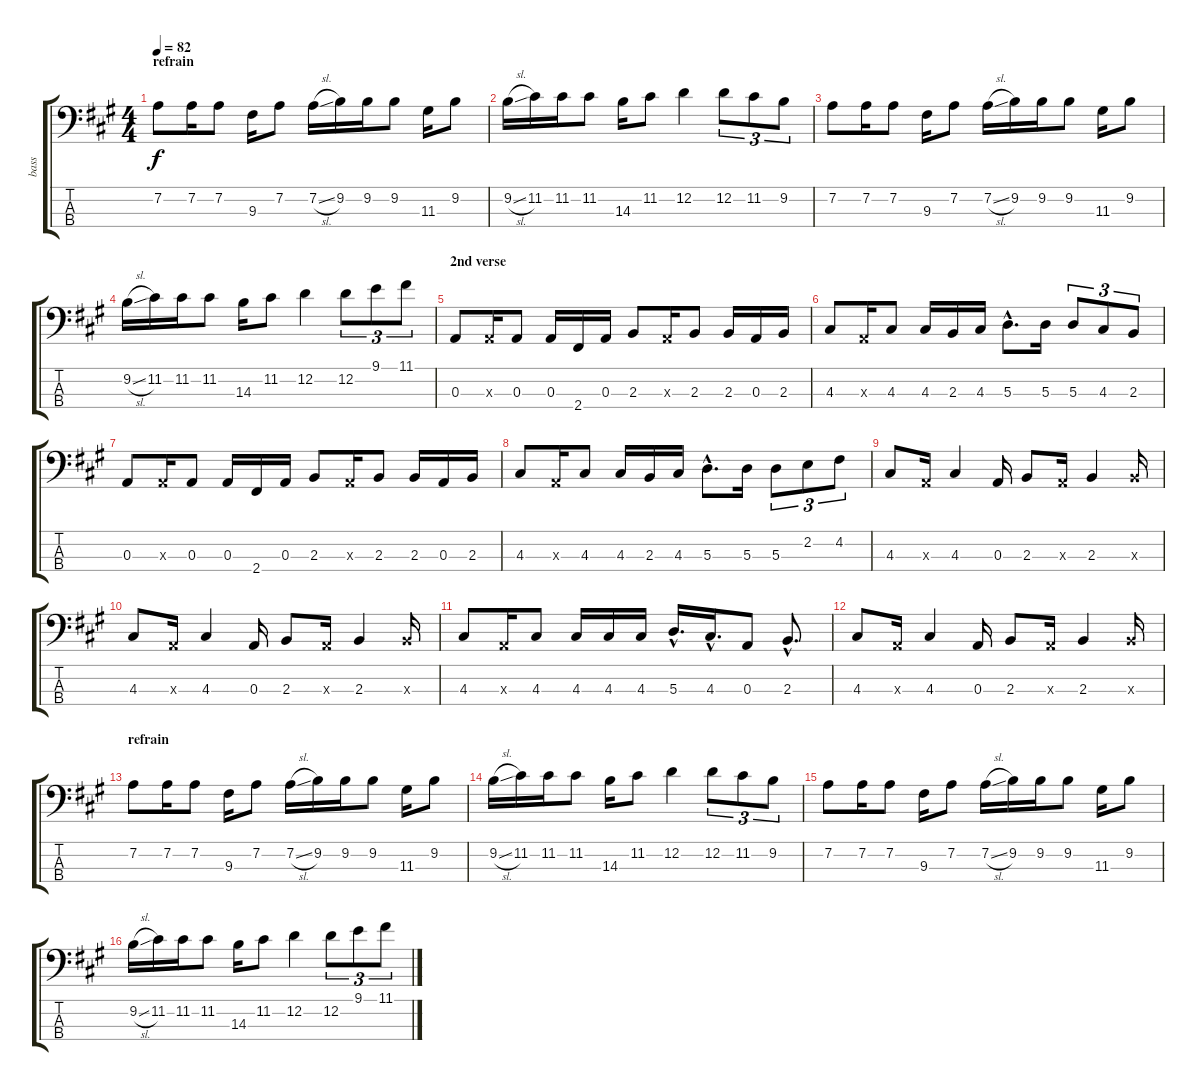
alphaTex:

\track ("bass" "bass") {instrument electricbassfinger}
\staff {score tabs}
\tuning (G2 D2 A1 E1) {hide}
\ts (4 4)
\section ("" "refrain")
\tempo 82
\clef f4
\ks a
7.2.8{dy f} 7.2.16 7.2.8 9.3.16 7.2.8 7.2{sl}.16 9.2.16 9.2.16 9.2.8 11.3.16 9.2.8 |
9.2{sl}.16 11.2.16 11.2.16 11.2.8 14.3.16 11.2.8 12.2.4 12.2.8{tu (3 2)} 11.2.8{tu (3 2)} 9.2.8{tu (3 2)} |
7.2.8 7.2.16 7.2.8 9.3.16 7.2.8 7.2{sl}.16 9.2.16 9.2.16 9.2.8 11.3.16 9.2.8 |
9.2{sl}.16 11.2.16 11.2.16 11.2.8 14.3.16 11.2.8 12.2.4 12.2.8{tu (3 2)} 9.1.8{tu (3 2)} 11.1.8{tu (3 2)} |
\section ("" "2nd verse")
0.3.8 0.3{x}.16 0.3.8 0.3.16 2.4.16 0.3.16 2.3.8 0.3{x}.16 2.3.8 2.3.16 0.3.16 2.3.16 |
4.3.8 0.3{x}.16 4.3.8 4.3.16 2.3.16 4.3.16 5.3{hac}.8{d} 5.3.16 5.3.8{tu (3 2)} 4.3.8{tu (3 2)} 2.3.8{tu (3 2)} |
0.3.8 0.3{x}.16 0.3.8 0.3.16 2.4.16 0.3.16 2.3.8 0.3{x}.16 2.3.8 2.3.16 0.3.16 2.3.16 |
4.3.8 0.3{x}.16 4.3.8 4.3.16 2.3.16 4.3.16 5.3{hac}.8{d} 5.3.16 5.3.8{tu (3 2)} 2.2.8{tu (3 2)} 4.2.8{tu (3 2)} |
4.3.8 0.3{x}.16 4.3.4 0.3.16 2.3.8 0.3{x}.16 2.3.4 2.3{x}.16 |
4.3.8 0.3{x}.16 4.3.4 0.3.16 2.3.8 0.3{x}.16 2.3.4 2.3{x}.16 |
4.3.8 0.3{x}.16 4.3.8 4.3.16 4.3.16 4.3.16 5.3{hac}.16{d} 4.3{hac}.16{d} 0.3.8 2.3{hac}.8{d} |
4.3.8 0.3{x}.16 4.3.4 0.3.16 2.3.8 0.3{x}.16 2.3.4 2.3{x}.16 |
\section ("" "refrain")
7.2.8 7.2.16 7.2.8 9.3.16 7.2.8 7.2{sl}.16 9.2.16 9.2.16 9.2.8 11.3.16 9.2.8 |
9.2{sl}.16 11.2.16 11.2.16 11.2.8 14.3.16 11.2.8 12.2.4 12.2.8{tu (3 2)} 11.2.8{tu (3 2)} 9.2.8{tu (3 2)} |
7.2.8 7.2.16 7.2.8 9.3.16 7.2.8 7.2{sl}.16 9.2.16 9.2.16 9.2.8 11.3.16 9.2.8 |
9.2{sl}.16 11.2.16 11.2.16 11.2.8 14.3.16 11.2.8 12.2.4 12.2.8{tu (3 2)} 9.1.8{tu (3 2)} 11.1.8{tu (3 2)}
